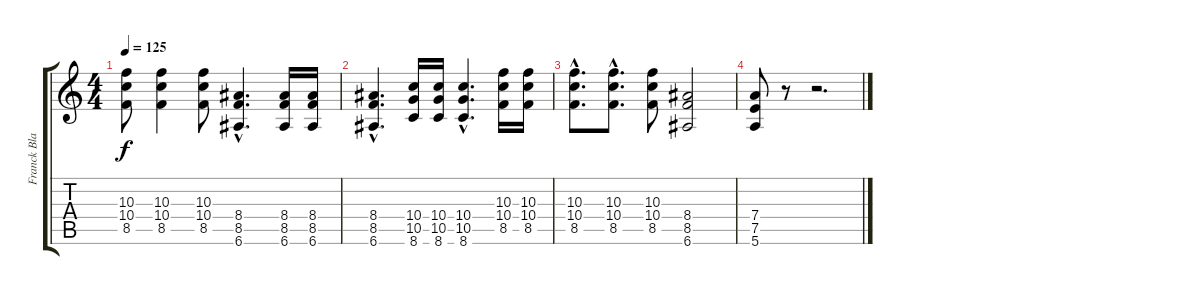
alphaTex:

\track ("Franck Black" "Franck Bla") {instrument distortionguitar}
\staff {score tabs}
\tuning (E4 B3 G3 D3 A2 E2) {hide}
\ts (4 4)
\tempo 125
\clef g2
\ks c
(10.3 10.4 8.5).8{dy f} (10.3 10.4 8.5).4 (10.3 10.4 8.5).8 (8.4{hac} 8.5{hac} 6.6{hac}).4{d} (8.4 8.5 6.6).16 (8.4 8.5 6.6).16 |
(8.4{hac} 8.5{hac} 6.6{hac}).4{d} (10.4 10.5 8.6).16 (10.4 10.5 8.6).16 (10.4{hac} 10.5{hac} 8.6{hac}).4{d} (10.3 10.4 8.5).16 (10.3 10.4 8.5).16 |
(10.3{hac} 10.4{hac} 8.5{hac}).8{d} (10.3{hac} 10.4{hac} 8.5{hac}).8{d} (10.3 10.4 8.5).8 (8.4 8.5 6.6).2 |
(7.4 7.5 5.6).8 r.8 r.2{d}
